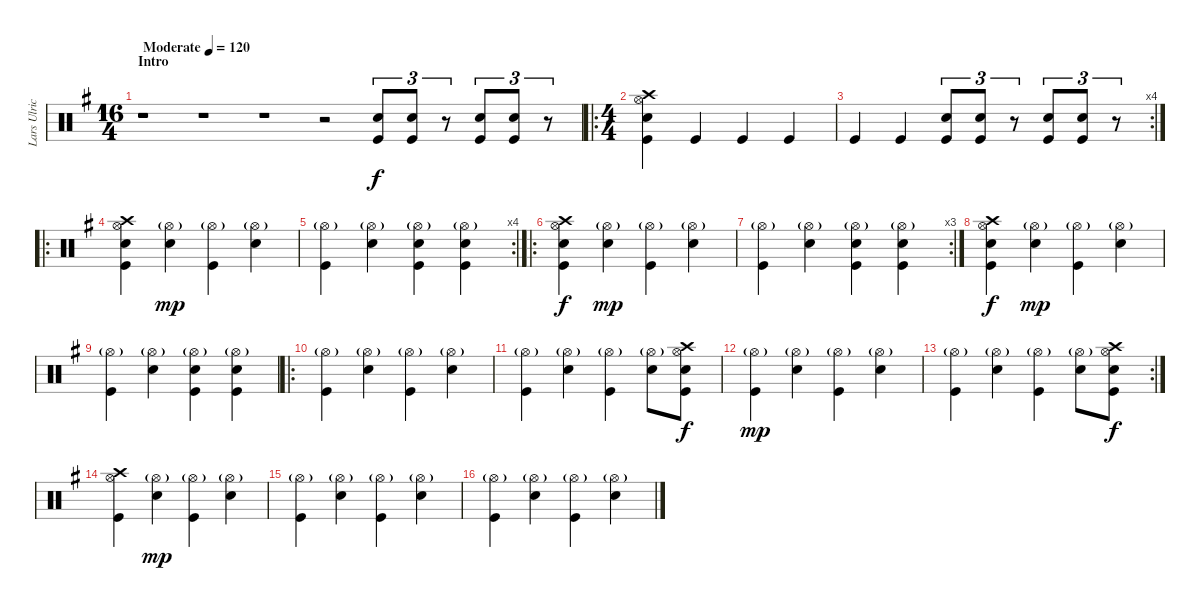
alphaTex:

\track ("Lars Ulrich" "Lars Ulric") {instrument percussion}
\staff {score}
\articulation defaults
\ts (16 4)
\section ("" "Intro")
\tempo (120 "Moderate")
\clef neutral
\ks eminor
r.1{dy f} r.1 r.1 r.2 ("Snare (hit) 2" "Kick (hit)").8{tu (3 2)} ("Snare (hit) 2" "Kick (hit)").8{tu (3 2)} r.8{tu (3 2)} ("Snare (hit) 2" "Kick (hit)").8{tu (3 2)} ("Snare (hit) 2" "Kick (hit)").8{tu (3 2)} r.8{tu (3 2)} |
\ro
\ts (4 4)
("Hi-Hat (open)" "Crash high (hit)" "Snare (hit) 2" "Kick (hit)").4 "Kick (hit)".4 "Kick (hit)".4 "Kick (hit)".4 |
\rc 4 "Kick (hit)".4 "Kick (hit)".4
("Snare (hit) 2" "Kick (hit)").8{tu (3 2)} ("Snare (hit) 2" "Kick (hit)").8{tu (3 2)} r.8{tu (3 2)} ("Snare (hit) 2" "Kick (hit)").8{tu (3 2)} ("Snare (hit) 2" "Kick (hit)").8{tu (3 2)} r.8{tu (3 2)} |
\ro
("Hi-Hat (open)" "Crash high (hit)" "Snare (hit) 2" "Kick (hit)").4 ("Hi-Hat (open)"{g} "Snare (hit) 2").4{dy mp} ("Hi-Hat (open)"{g} "Kick (hit)").4 ("Hi-Hat (open)"{g} "Snare (hit) 2").4 |
\rc 4
("Hi-Hat (open)"{g} "Kick (hit)").4 ("Hi-Hat (open)"{g} "Snare (hit) 2").4 ("Hi-Hat (open)"{g} "Snare (hit) 2" "Kick (hit)").4 ("Hi-Hat (open)"{g} "Snare (hit) 2" "Kick (hit)").4 |
\ro
("Hi-Hat (open)" "Crash high (hit)" "Snare (hit) 2" "Kick (hit)").4{dy f} ("Hi-Hat (open)"{g} "Snare (hit) 2").4{dy mp} ("Hi-Hat (open)"{g} "Kick (hit)").4 ("Hi-Hat (open)"{g} "Snare (hit) 2").4 |
\rc 3
("Hi-Hat (open)"{g} "Kick (hit)").4 ("Hi-Hat (open)"{g} "Snare (hit) 2").4 ("Hi-Hat (open)"{g} "Snare (hit) 2" "Kick (hit)").4 ("Hi-Hat (open)"{g} "Snare (hit) 2" "Kick (hit)").4 |
("Hi-Hat (open)" "Crash high (hit)" "Snare (hit) 2" "Kick (hit)").4{dy f} ("Hi-Hat (open)"{g} "Snare (hit) 2").4{dy mp} ("Hi-Hat (open)"{g} "Kick (hit)").4 ("Hi-Hat (open)"{g} "Snare (hit) 2").4 |
("Hi-Hat (open)"{g} "Kick (hit)").4 ("Hi-Hat (open)"{g} "Snare (hit) 2").4 ("Hi-Hat (open)"{g} "Snare (hit) 2" "Kick (hit)").4 ("Hi-Hat (open)"{g} "Snare (hit) 2" "Kick (hit)").4 |
\ro
("Hi-Hat (open)"{g} "Kick (hit)").4 ("Hi-Hat (open)"{g} "Snare (hit) 2").4 ("Hi-Hat (open)"{g} "Kick (hit)").4 ("Hi-Hat (open)"{g} "Snare (hit) 2").4 |
("Hi-Hat (open)"{g} "Kick (hit)").4 ("Hi-Hat (open)"{g} "Snare (hit) 2").4 ("Hi-Hat (open)"{g} "Kick (hit)").4 ("Hi-Hat (open)"{g} "Snare (hit) 2").8 ("Hi-Hat (open)" "Crash high (hit)" "Snare (hit) 2" "Kick (hit)").8{dy f} |
("Hi-Hat (open)"{g} "Kick (hit)").4{dy mp} ("Hi-Hat (open)"{g} "Snare (hit) 2").4 ("Hi-Hat (open)"{g} "Kick (hit)").4 ("Hi-Hat (open)"{g} "Snare (hit) 2").4 |
\rc 2
("Hi-Hat (open)"{g} "Kick (hit)").4 ("Hi-Hat (open)"{g} "Snare (hit) 2").4 ("Hi-Hat (open)"{g} "Kick (hit)").4 ("Hi-Hat (open)"{g} "Snare (hit) 2").8 ("Hi-Hat (open)" "Crash high (hit)" "Snare (hit) 2" "Kick (hit)").8{dy f} |
("Hi-Hat (open)" "Crash high (hit)" "Kick (hit)").4 ("Hi-Hat (open)"{g} "Snare (hit) 2").4{dy mp} ("Hi-Hat (open)"{g} "Kick (hit)").4 ("Hi-Hat (open)"{g} "Snare (hit) 2").4 |
("Hi-Hat (open)"{g} "Kick (hit)").4 ("Hi-Hat (open)"{g} "Snare (hit) 2").4 ("Hi-Hat (open)"{g} "Kick (hit)").4 ("Hi-Hat (open)"{g} "Snare (hit) 2").4 |
("Hi-Hat (open)"{g} "Kick (hit)").4 ("Hi-Hat (open)"{g} "Snare (hit) 2").4 ("Hi-Hat (open)"{g} "Kick (hit)").4 ("Hi-Hat (open)"{g} "Snare (hit) 2").4
